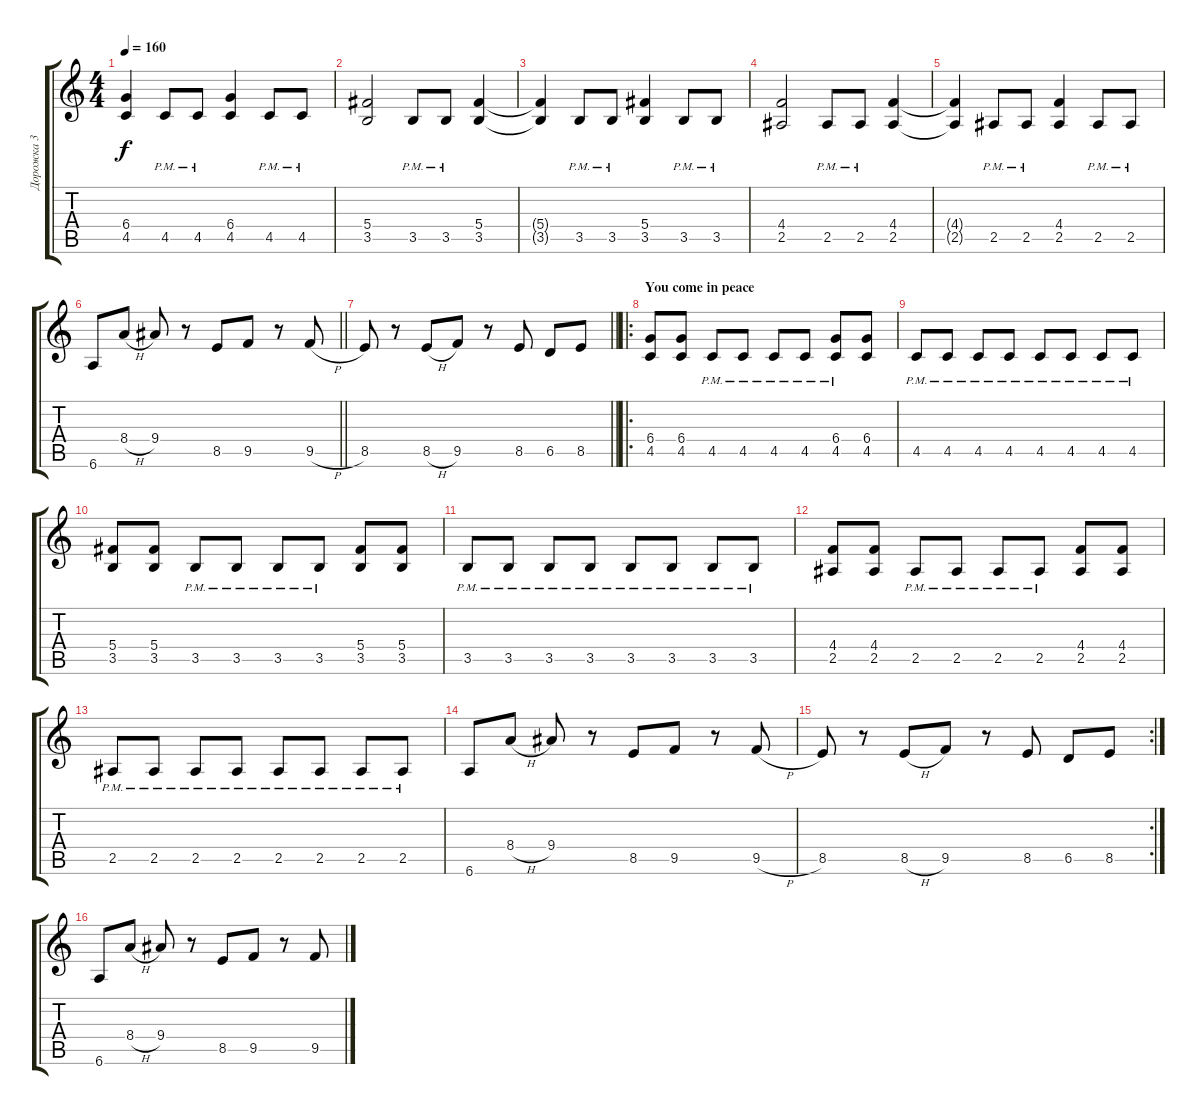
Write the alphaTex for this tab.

\track ("Дорожка 3" "Дорожка 3") {instrument distortionguitar}
\staff {score tabs}
\tuning (Eb4 Bb3 Gb3 Db3 Ab2 Eb2) {hide}
\ts (4 4)
\tempo 160
\clef g2
\ks c
(6.4{t} 4.5{t}).4{dy f} 4.5{pm}.8 4.5{pm}.8 (6.4 4.5).4 4.5{pm}.8 4.5{pm}.8 |
(5.4 3.5).2 3.5{pm}.8 3.5{pm}.8 (5.4 3.5).4 |
(5.4{t} 3.5{t}).4 3.5{pm}.8 3.5{pm}.8 (5.4 3.5).4 3.5{pm}.8 3.5{pm}.8 |
(4.4 2.5).2 2.5{pm}.8 2.5{pm}.8 (4.4 2.5).4 |
(4.4{t} 2.5{t}).4 2.5{pm}.8 2.5{pm}.8 (4.4 2.5).4 2.5{pm}.8 2.5{pm}.8 |
\barLineRight lightlight
6.6.8 8.4{h}.8 9.4.8 r.8 8.5.8 9.5.8 r.8 9.5{h}.8 |
\barLineRight lightlight
8.5.8 r.8 8.5{h}.8 9.5.8 r.8 8.5.8 6.5.8 8.5.8 |
\ro
\section ("" "You come in peace")
(6.4 4.5).8 (6.4 4.5).8 4.5{pm}.8 4.5{pm}.8 4.5{pm}.8 4.5{pm}.8 (6.4 4.5{pm}).8 (6.4 4.5).8 |
4.5{pm}.8 4.5{pm}.8 4.5{pm}.8 4.5{pm}.8 4.5{pm}.8 4.5{pm}.8 4.5{pm}.8 4.5{pm}.8 |
(5.4 3.5).8 (5.4 3.5).8 3.5{pm}.8 3.5{pm}.8 3.5{pm}.8 3.5{pm}.8 (5.4 3.5).8 (5.4 3.5).8 |
3.5{pm}.8 3.5{pm}.8 3.5{pm}.8 3.5{pm}.8 3.5{pm}.8 3.5{pm}.8 3.5{pm}.8 3.5{pm}.8 |
(4.4 2.5).8 (4.4 2.5).8 2.5{pm}.8 2.5{pm}.8 2.5{pm}.8 2.5{pm}.8 (4.4 2.5).8 (4.4 2.5).8 |
2.5{pm}.8 2.5{pm}.8 2.5{pm}.8 2.5{pm}.8 2.5{pm}.8 2.5{pm}.8 2.5{pm}.8 2.5{pm}.8 |
6.6.8 8.4{h}.8 9.4.8 r.8 8.5.8 9.5.8 r.8 9.5{h}.8 |
\rc 2
8.5.8 r.8 8.5{h}.8 9.5.8 r.8 8.5.8 6.5.8 8.5.8 |
6.6.8 8.4{h}.8 9.4.8 r.8 8.5.8 9.5.8 r.8 9.5{h}.8
